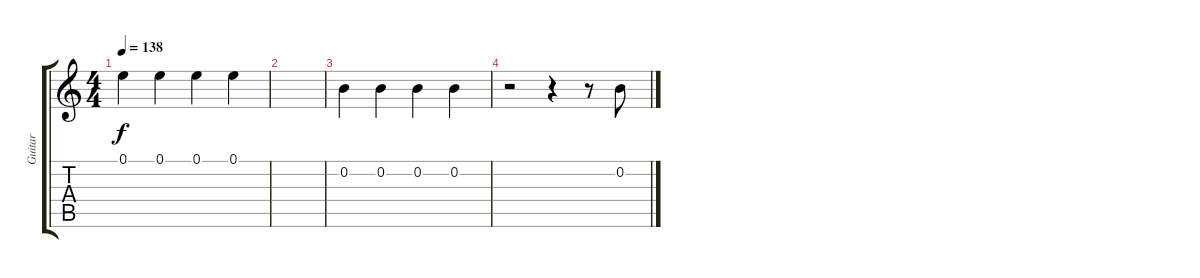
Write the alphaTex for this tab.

\track ("Guitar" "Guitar") {instrument overdrivenguitar}
\staff {score tabs}
\tuning (E4 B3 G3 D3 A2 E2) {hide}
\ts (4 4)
\tempo 138
\clef g2
\ks c
0.1.4{dy f} 0.1.4 0.1.4 0.1.4 |
|
0.2.4 0.2.4 0.2.4 0.2.4 |
r.2 r.4 r.8 0.2.8
